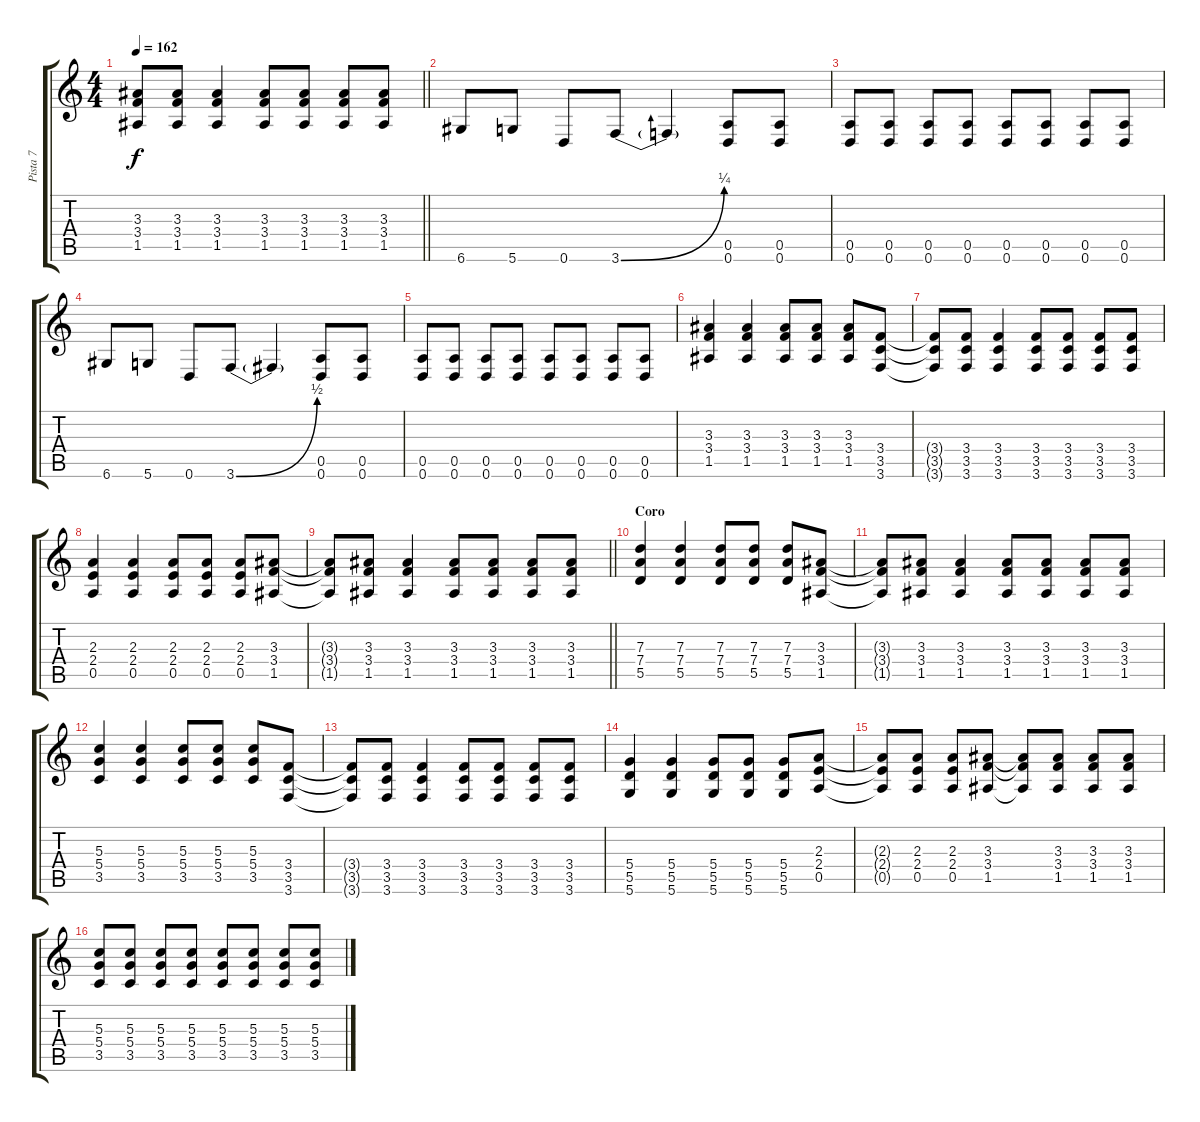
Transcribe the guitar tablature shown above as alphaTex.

\track ("Pista 7" "Pista 7") {instrument distortionguitar}
\staff {score tabs}
\tuning (E4 B3 G3 D3 A2 D2) {hide}
\ts (4 4)
\tempo 162
\clef g2
\barLineRight lightlight
\ks c
(3.3{t} 3.4{t} 1.5{t}).8{dy f} (3.3 3.4 1.5).8 (3.3 3.4 1.5).4 (3.3 3.4 1.5).8 (3.3 3.4 1.5).8 (3.3 3.4 1.5).8 (3.3 3.4 1.5).8 |
6.6.8 5.6.8 0.6.8 3.6{be (bend 0 0 60 1)}.8 3.6{t}.4 (0.5 0.6).8 (0.5 0.6).8 |
(0.5 0.6).8 (0.5 0.6).8 (0.5 0.6).8 (0.5 0.6).8 (0.5 0.6).8 (0.5 0.6).8 (0.5 0.6).8 (0.5 0.6).8 |
6.6.8 5.6.8 0.6.8 3.6{be (bend 0 0 60 2)}.8 3.6{t}.4 (0.5 0.6).8 (0.5 0.6).8 |
(0.5 0.6).8 (0.5 0.6).8 (0.5 0.6).8 (0.5 0.6).8 (0.5 0.6).8 (0.5 0.6).8 (0.5 0.6).8 (0.5 0.6).8 |
(3.3 3.4 1.5).4 (3.3 3.4 1.5).4 (3.3 3.4 1.5).8 (3.3 3.4 1.5).8 (3.3 3.4 1.5).8 (3.4 3.5 3.6).8 |
(3.4{t} 3.5{t} 3.6{t}).8 (3.4 3.5 3.6).8 (3.4 3.5 3.6).4 (3.4 3.5 3.6).8 (3.4 3.5 3.6).8 (3.4 3.5 3.6).8 (3.4 3.5 3.6).8 |
(2.3 2.4 0.5).4 (2.3 2.4 0.5).4 (2.3 2.4 0.5).8 (2.3 2.4 0.5).8 (2.3 2.4 0.5).8 (3.3 3.4 1.5).8 |
\barLineRight lightlight
(3.3{t} 3.4{t} 1.5{t}).8 (3.3 3.4 1.5).8 (3.3 3.4 1.5).4 (3.3 3.4 1.5).8 (3.3 3.4 1.5).8 (3.3 3.4 1.5).8 (3.3 3.4 1.5).8 |
\section ("" "Coro")
(7.3 7.4 5.5).4 (7.3 7.4 5.5).4 (7.3 7.4 5.5).8 (7.3 7.4 5.5).8 (7.3 7.4 5.5).8 (3.3 3.4 1.5).8 |
(3.3{t} 3.4{t} 1.5{t}).8 (3.3 3.4 1.5).8 (3.3 3.4 1.5).4 (3.3 3.4 1.5).8 (3.3 3.4 1.5).8 (3.3 3.4 1.5).8 (3.3 3.4 1.5).8 |
(5.3 5.4 3.5).4 (5.3 5.4 3.5).4 (5.3 5.4 3.5).8 (5.3 5.4 3.5).8 (5.3 5.4 3.5).8 (3.4 3.5 3.6).8 |
(3.4{t} 3.5{t} 3.6{t}).8 (3.4 3.5 3.6).8 (3.4 3.5 3.6).4 (3.4 3.5 3.6).8 (3.4 3.5 3.6).8 (3.4 3.5 3.6).8 (3.4 3.5 3.6).8 |
(5.4 5.5 5.6).4 (5.4 5.5 5.6).4 (5.4 5.5 5.6).8 (5.4 5.5 5.6).8 (5.4 5.5 5.6).8 (2.3 2.4 0.5).8 |
(2.3{t} 2.4{t} 0.5{t}).8 (2.3 2.4 0.5).8 (2.3 2.4 0.5).8 (3.3 3.4 1.5).8 (3.3{t} 3.4{t} 1.5{t}).8 (3.3 3.4 1.5).8 (3.3 3.4 1.5).8 (3.3 3.4 1.5).8 |
(5.3 5.4 3.5).8 (5.3 5.4 3.5).8 (5.3 5.4 3.5).8 (5.3 5.4 3.5).8 (5.3 5.4 3.5).8 (5.3 5.4 3.5).8 (5.3 5.4 3.5).8 (5.3 5.4 3.5).8
